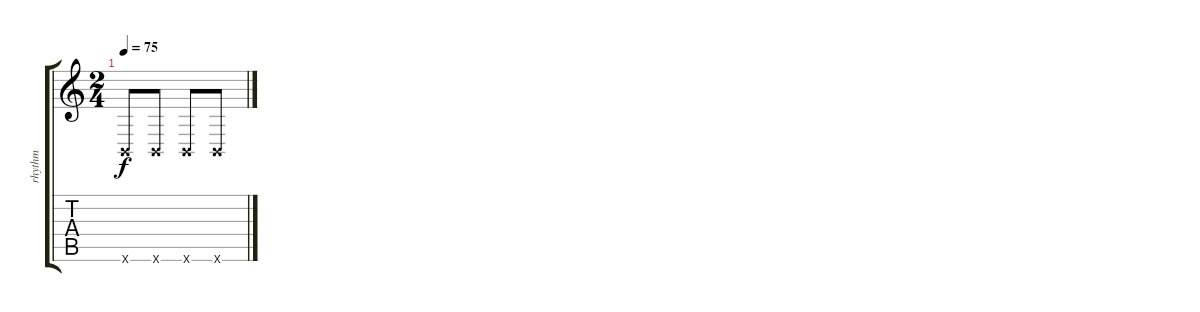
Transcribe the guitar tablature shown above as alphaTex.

\track ("rhythm" "rhythm") {instrument distortionguitar}
\staff {score tabs}
\tuning (Db4 Ab3 E3 B2 Gb2 B1) {hide}
\ts (2 4)
\tempo 75
\clef g2
\ks c
0.6{x}.8{dy f} 0.6{x}.8 0.6{x}.8 0.6{x}.8
